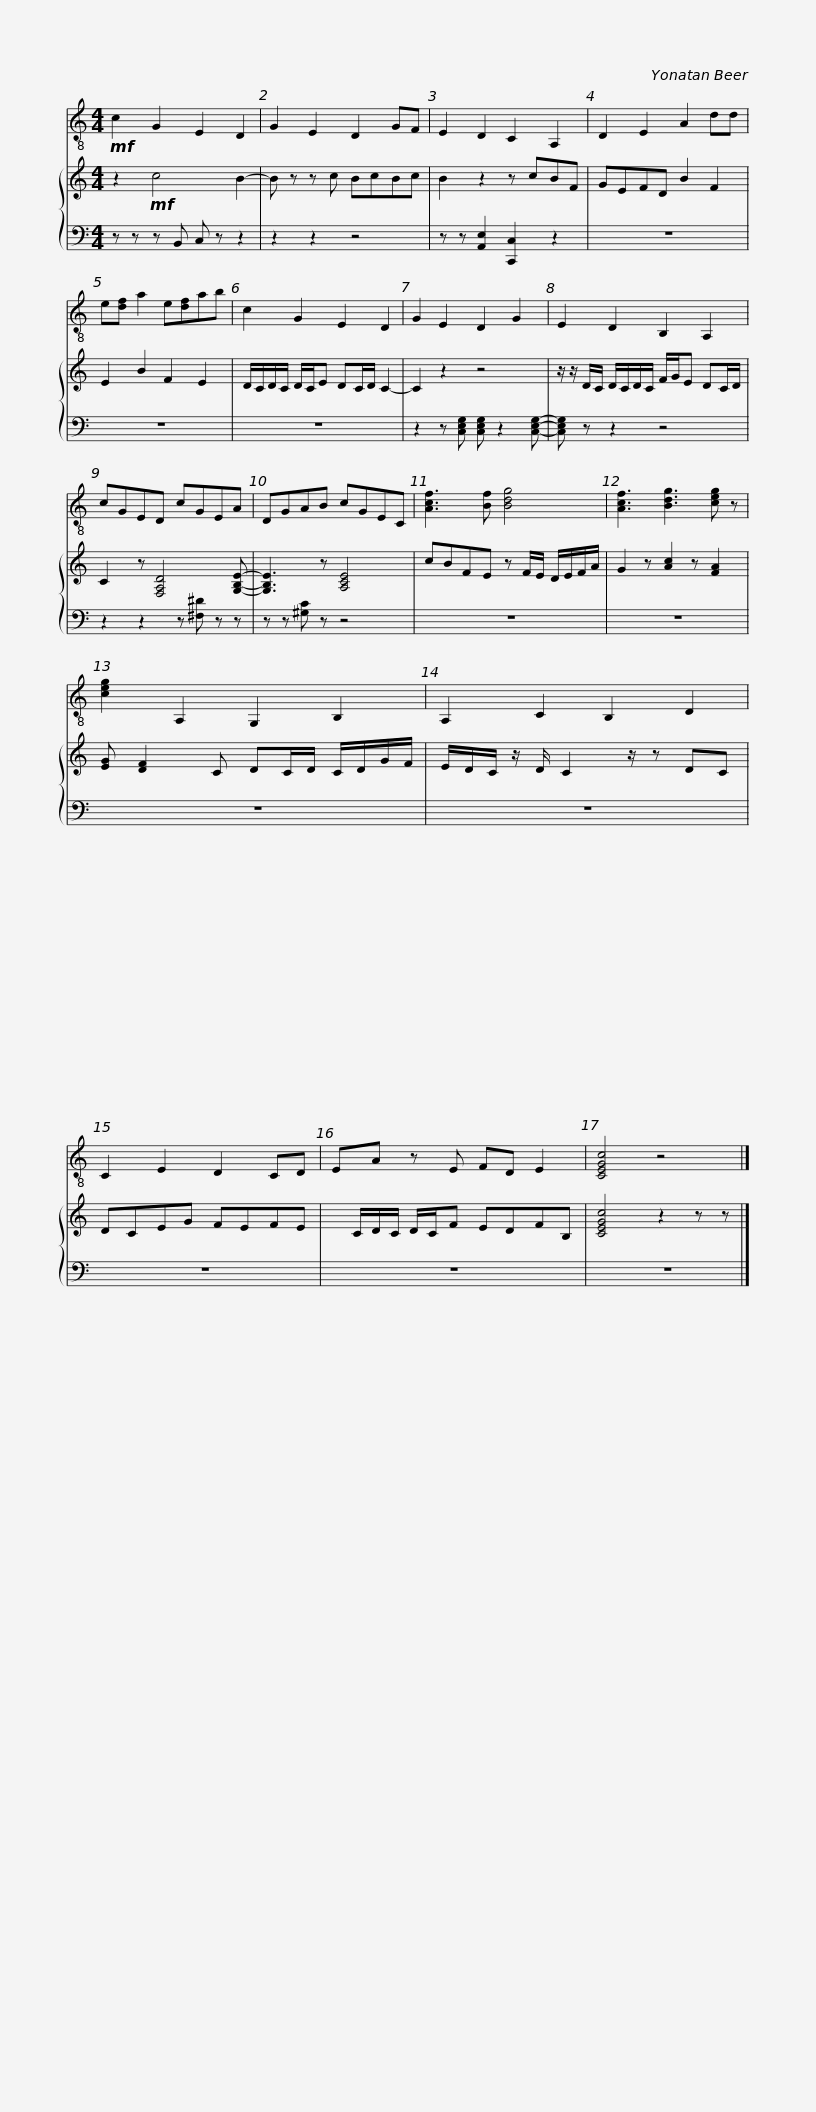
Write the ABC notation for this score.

X:1
%%score 1 { 2 | 3 }
L:1/8
M:4/4
I:linebreak $
K:C
V:1 treble-8
V:2 treble
V:3 bass
V:1
!mf! c2 G2 E2 D2 | G2 E2 D2 GF | E2 D2 C2 A,2 | D2 E2 A2 dd | e[df] a2 e[df]ab |$ %5
 c2 G2 E2 D2 | G2 E2 D2 G2 | E2 D2 B,2 A,2 | cGED cGEA |$ DGAB cGEC | %10
 [Acf]3 [Bf] [Bdg]4 | [Acf]3 [Bdg]3 [ceg] z | [ceg]2 A,2 G,2 B,2 |$ A,2 C2 B,2 D2 | C2 E2 D2 CD | %15
 EA z E FD E2 | [CEGc]4 z4 |] %17
V:2
 z2!mf! c4 B2- | B z z c BcBc | B2 z2 z cBF | GEFD B2 F2 | E2 B2 F2 E2 |$ %5
 D/C/D/C/ D/C/E DC/D/ C2- | C2 z2 z4 | z/ z/ D/C/ D/C/D/C/ F/G/E DC/D/ | C2 z [F,A,D]4 [G,B,E]- |$ [G,B,E]3 z [A,CE]4 | %10
 cBFE z F/E/ D/E/F/A/ | G2 z [Ac]2 z [FA]2 | [EG] [DF]2 C DC/D/ C/D/G/F/ |$ E/D/C/ z/ D/ C2 z/ z DC | DCEG FEFE | %15
x/C/D/C/ D/C/F EDFB, | [CEGc]4 z2 z z |] %17
V:3
 z z z B,, C, z z2 | z2 z2 z4 | z z [A,,E,]2 [C,,C,]2 z2 | z8 | z8 |$ %5
 z8 | z2 z [C,E,G,] [C,E,G,] z2 [C,E,G,]- | [C,E,G,] z z2 z4 | z2 z2 z [^F,^D] z z |$ z z [^G,C] z z4 | %10
 z8 | z8 | z8 |$ z8 | z8 | %15
 z8 | z8 |] %17
